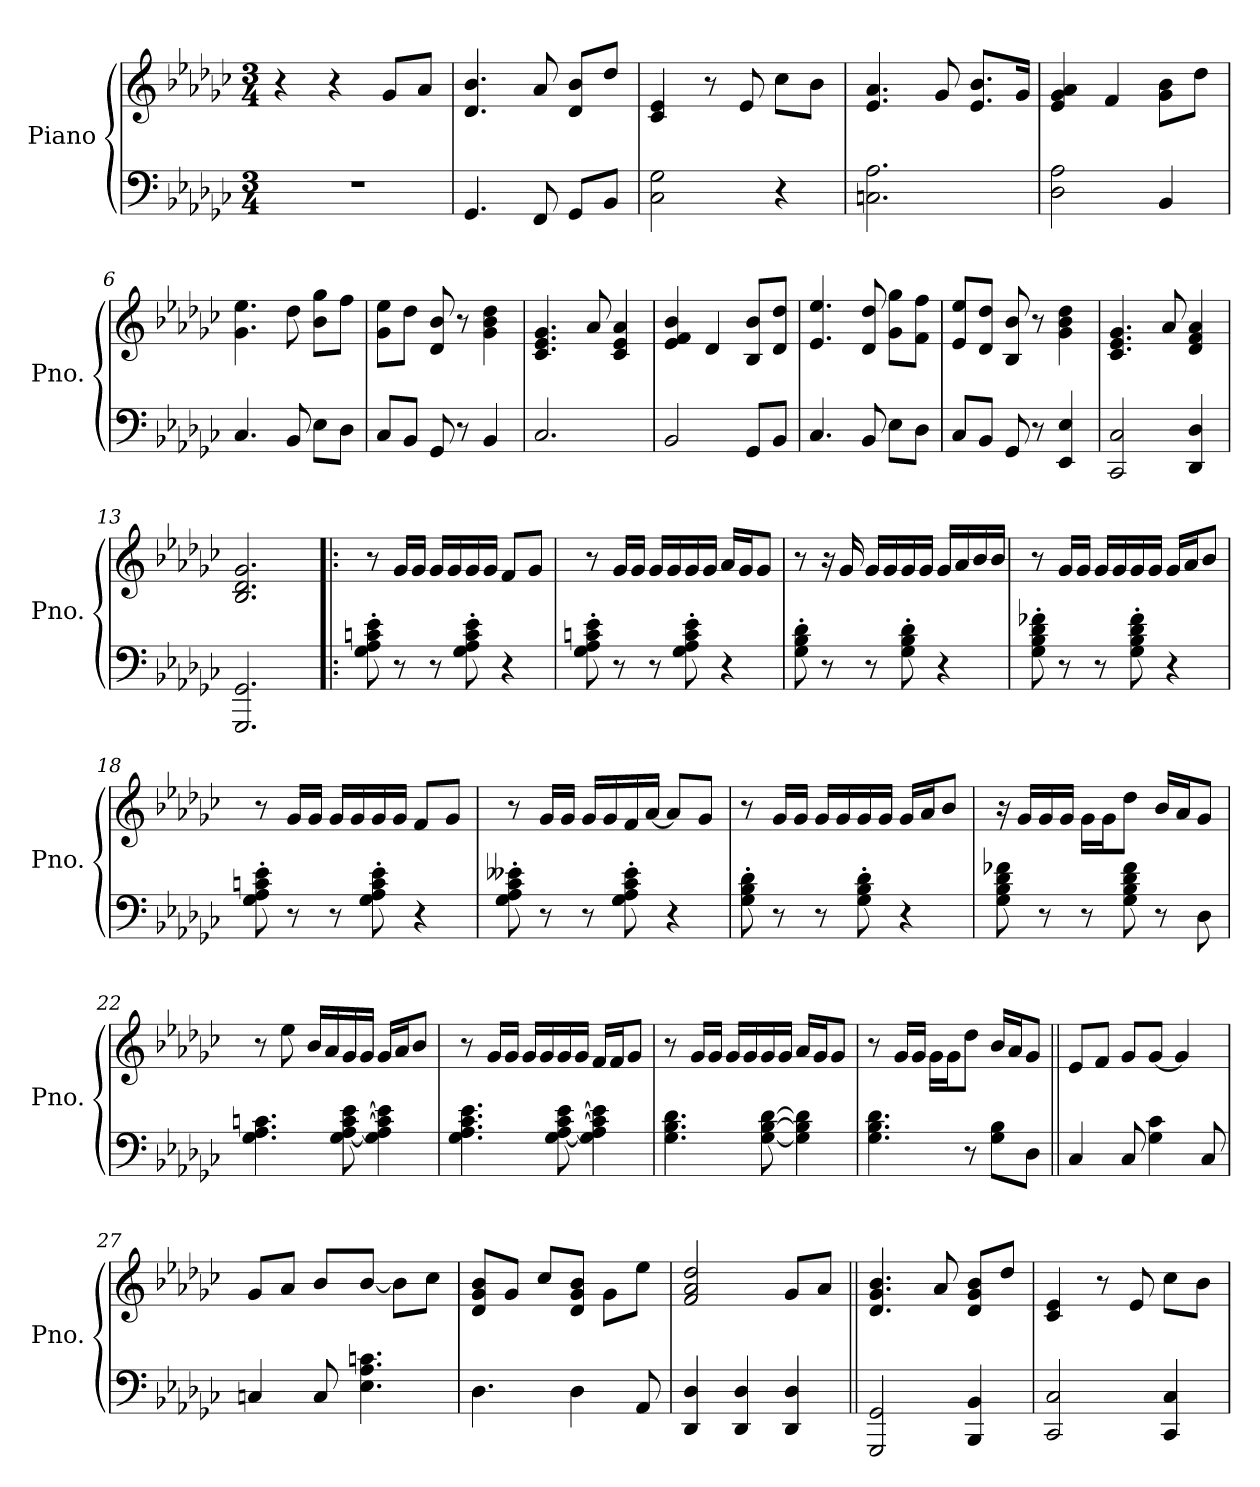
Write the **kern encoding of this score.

**kern	**kern
*part1	*part1
*staff2	*staff1
*I"Piano	*
*I'Pno.	*
*clefF4	*clefG2
*k[b-e-a-d-g-c-]	*k[b-e-a-d-g-c-]
*M3/4	*M3/4
=1	=1
2.r	4r
.	4r
*	*MM80
.	8g-/L
.	8a-/J
=2	=2
4.GG-/	4.d-/ 4.b-/
8FF/	8a-/
8GG-/L	8d-/ 8b-/L
8BB-/J	8dd-/J
=3	=3
2C-\ 2G-\	4c-/ 4e-/
.	8r
.	8e-/
4r	8cc-\L
.	8b-\J
=4	=4
2.Cn\ 2.A-\	4.e-/ 4.a-/
.	8g-/
.	8.e-/ 8.b-/L
.	16g-/Jk
=5	=5
2D-\ 2A-\	4e-/ 4g-/ 4a-/
.	4f/
4BB-/	8g-\ 8b-\L
.	8dd-\J
=6	=6
4.C-/	4.g-\ 4.ee-\
8BB-/	8dd-\
8E-\L	8b-\ 8gg-\L
8D-\J	8ff\J
=7	=7
8C-/L	8g-\ 8ee-\L
8BB-/J	8dd-\J
8GG-/	8d-/ 8b-/
8r	8r
4BB-/	4g-\ 4b-\ 4dd-\
=8	=8
2.C-/	4.c-/ 4.e-/ 4.g-/
.	8a-/
.	4c-/ 4e-/ 4a-/
!!LO:LB:g=z
=9	=9
2BB-/	4e-/ 4f/ 4b-/
.	4d-/
8GG-/L	8B-/ 8b-/L
8BB-/J	8d-/ 8dd-/J
=10	=10
4.C-/	4.e-/ 4.ee-/
8BB-/	8d-/ 8dd-/
8E-\L	8g-\ 8gg-\L
8D-\J	8f\ 8ff\J
=11	=11
8C-/L	8e-/ 8ee-/L
8BB-/J	8d-/ 8dd-/J
8GG-/	8B-/ 8b-/
8r	8r
4EE-/ 4E-/	4g-\ 4b-\ 4dd-\
=12	=12
2CC-/ 2C-/	4.c-/ 4.e-/ 4.g-/
.	8a-/
4DD-/ 4D-/	4d-/ 4f/ 4a-/
=13	=13
2.GGG-/ 2.GG-/	2.B-/ 2.d-/ 2.g-/
=14!|:	=14!|:
8G-\' 8A-\' 8cn\' 8e-\'	8r
8r	16g-/LL
.	16g-/JJ
8r	16g-/LL
.	16g-/
8G-\' 8A-\' 8c\' 8e-\'	16g-/
.	16g-/JJ
4r	8f/L
.	8g-/J
!!LO:LB:g=z
=15	=15
8G-\' 8A-\' 8cn\' 8e-\'	8r
8r	16g-/LL
.	16g-/JJ
8r	16g-/LL
.	16g-/
8G-\' 8A-\' 8c\' 8e-\'	16g-/
.	16g-/JJ
4r	16a-/LL
.	16g-/J
.	8g-/J
=16	=16
8G-\' 8B-\' 8d-\'	8r
8r	16r
.	16g-/
8r	16g-/LL
.	16g-/
8G-\' 8B-\' 8d-\'	16g-/
.	16g-/JJ
4r	16g-/LL
.	16a-/
.	16b-/
.	16b-/JJ
=17	=17
8G-\' 8B-\' 8d-\' 8f-X\'	8r
8r	16g-/LL
.	16g-/JJ
8r	16g-/LL
.	16g-/
8G-\' 8B-\' 8d-\' 8f-\'	16g-/
.	16g-/JJ
4r	16g-/LL
.	16a-/J
.	8b-/J
=18	=18
8G-\' 8A-\' 8cn\' 8e-\'	8r
8r	16g-/LL
.	16g-/JJ
8r	16g-/LL
.	16g-/
8G-\' 8A-\' 8c\' 8e-\'	16g-/
.	16g-/JJ
4r	8f/L
.	8g-/J
!!LO:LB:g=z
=19	=19
8G-\' 8A-\' 8c-\' 8e--X\'	8r
8r	16g-/LL
.	16g-/JJ
8r	16g-/LL
.	16g-/
8G-\' 8A-\' 8c-\' 8e--\'	16f/
.	[16a-/JJ
4r	8a-/L]
.	8g-/J
=20	=20
8G-\' 8B-\' 8d-\'	8r
8r	16g-/LL
.	16g-/JJ
8r	16g-/LL
.	16g-/
8G-\' 8B-\' 8d-\'	16g-/
.	16g-/JJ
4r	16g-/LL
.	16a-/J
.	8b-/J
=21	=21
8G-\ 8B-\ 8d-\ 8f-X\	16r
.	16g-/LL
8r	16g-/
.	16g-/JJ
8r	16g-\LL
.	16g-\J
8G-\ 8B-\ 8d-\ 8f-\	8dd-\J
8r	16b-/LL
.	16a-/J
8D-\	8g-/J
=22	=22
4.G-\ 4.A-\ 4.cn\	8r
.	8ee-\
.	16b-/LL
.	16a-/
[8G-\ [8A-\ [8c\ [8e-\	16g-/
.	16g-/JJ
4G-\] 4A-\] 4c\] 4e-\]	16g-/LL
.	16a-/J
.	8b-/J
!!LO:LB:g=z
=23	=23
4.G-\ 4.A-\ 4.c-\ 4.e-\	8r
.	16g-/LL
.	16g-/JJ
.	16g-/LL
.	16g-/
[8G-\ [8A-\ [8c-\ [8e-\	16g-/
.	16g-/JJ
4G-\] 4A-\] 4c-\] 4e-\]	16f/LL
.	16f/J
.	8g-/J
=24	=24
4.G-\ 4.B-\ 4.d-\	8r
.	16g-/LL
.	16g-/JJ
.	16g-/LL
.	16g-/
[8G-\ [8B-\ [8d-\	16g-/
.	16g-/JJ
4G-\] 4B-\] 4d-\]	16a-/LL
.	16g-/J
.	8g-/J
=25	=25
4.G-\ 4.B-\ 4.d-\	8r
.	16g-/LL
.	16g-/JJ
.	16g-\LL
.	16g-\J
8r	8dd-\J
8G-\ 8B-\L	16b-/LL
.	16a-/J
8D-\J	8g-/J
=26||	=26||
4C-/	8e-/L
.	8f/J
8C-/	8g-/L
4G-\ 4c-\	[8g-/J
.	4g-/]
8C-/	.
=27	=27
4Cn/	8g-/L
.	8a-/J
8C/	8b-/L
4.E-\ 4.A-\ 4.cn\	[8b-/J
.	8b-\L]
.	8cc-\J
!!LO:PB:g=z
=28	=28
4.D-\	8d-/ 8g-/ 8b-/L
.	8g-/J
.	8cc-/L
4D-\	8d-/ 8g-/ 8b-/J
.	8g-\L
8AA-/	8ee-\J
=29	=29
4DD-/ 4D-/	2f/ 2a-/ 2dd-/
4DD-/ 4D-/	.
4DD-/ 4D-/	8g-/L
.	8a-/J
=30||	=30||
2GGG-/ 2GG-/	4.d-/ 4.g-/ 4.b-/
.	8a-/
4BBB-/ 4BB-/	8d-/ 8g-/ 8b-/L
.	8dd-/J
=31	=31
2CC-/ 2C-/	4c-/ 4e-/
.	8r
.	8e-/
4CC-/ 4C-/	8cc-\L
.	8b-\J
=	=
*-	*-
